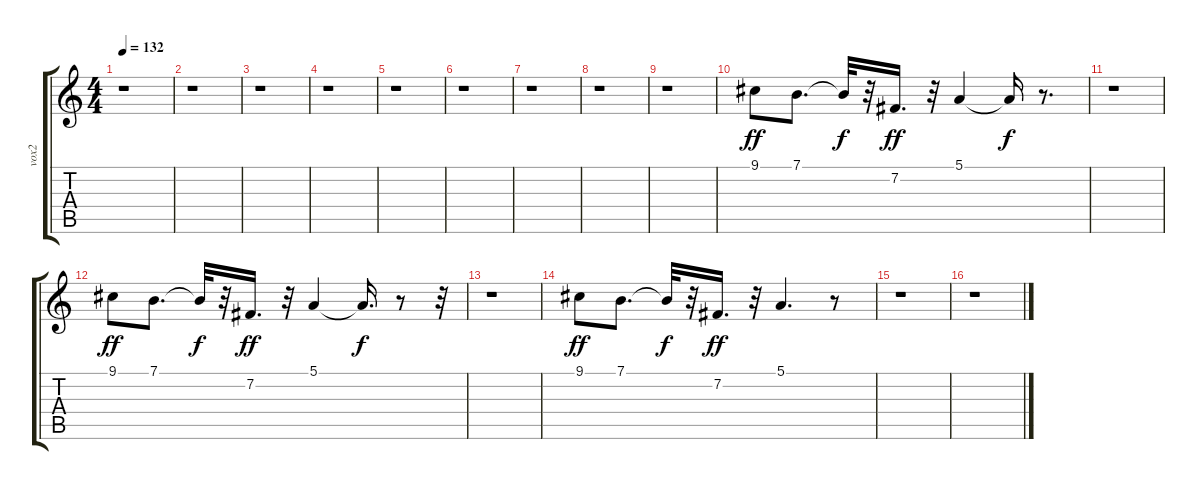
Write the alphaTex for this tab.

\track ("vox2" "vox2") {instrument fx5brightness}
\staff {score tabs}
\tuning (E4 B3 G3 D3 A2 E2) {hide}
\ts (4 4)
\tempo 132
\clef g2
\ks c
r.1{dy ff} |
r.1 |
r.1 |
r.1 |
r.1 |
r.1 |
r.1 |
r.1 |
r.1 |
9.1.8 7.1.8{d} 7.1{t}.32{dy f} r.32 7.2.16{d dy ff} r.32 5.1.4 5.1{t}.16{dy f} r.8{d} |
r.1 |
9.1.8{dy ff} 7.1.8{d} 7.1{t}.32{dy f} r.32 7.2.16{d dy ff} r.32 5.1.4 5.1{t}.16{d dy f} r.8 r.32 |
r.1 |
9.1.8{dy ff} 7.1.8{d} 7.1{t}.32{dy f} r.32 7.2.16{d dy ff} r.32 5.1.4{d} r.8 |
r.1 |
r.1
